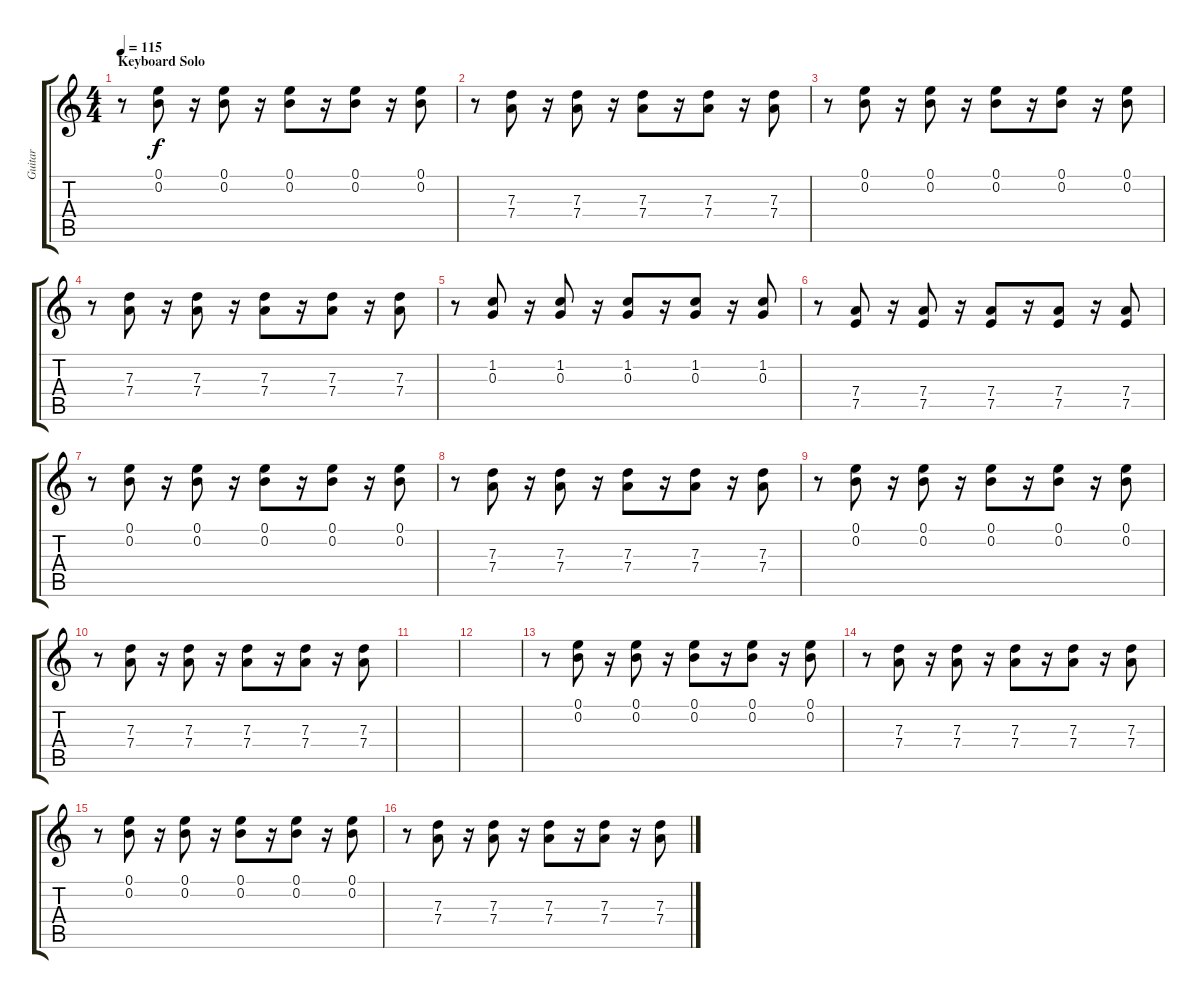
\track ("Guitar" "Guitar") {instrument electricguitarjazz}
\staff {score tabs}
\tuning (E4 B3 G3 D3 A2 E2) {hide}
\ts (4 4)
\section ("" "Keyboard Solo")
\tempo 115
\clef g2
\ks c
r.8{dy f volume 7} (0.1 0.2).8 r.16 (0.1 0.2).8 r.16 (0.1 0.2).8 r.16 (0.1 0.2).8 r.16 (0.1 0.2).8 |
r.8 (7.3 7.4).8 r.16 (7.3 7.4).8 r.16 (7.3 7.4).8 r.16 (7.3 7.4).8 r.16 (7.3 7.4).8 |
r.8 (0.1 0.2).8 r.16 (0.1 0.2).8 r.16 (0.1 0.2).8 r.16 (0.1 0.2).8 r.16 (0.1 0.2).8 |
r.8 (7.3 7.4).8 r.16 (7.3 7.4).8 r.16 (7.3 7.4).8 r.16 (7.3 7.4).8 r.16 (7.3 7.4).8 |
r.8 (1.2 0.3).8 r.16 (1.2 0.3).8 r.16 (1.2 0.3).8 r.16 (1.2 0.3).8 r.16 (1.2 0.3).8 |
r.8 (7.4 7.5).8 r.16 (7.4 7.5).8 r.16 (7.4 7.5).8 r.16 (7.4 7.5).8 r.16 (7.4 7.5).8 |
r.8 (0.1 0.2).8 r.16 (0.1 0.2).8 r.16 (0.1 0.2).8 r.16 (0.1 0.2).8 r.16 (0.1 0.2).8 |
r.8 (7.3 7.4).8 r.16 (7.3 7.4).8 r.16 (7.3 7.4).8 r.16 (7.3 7.4).8 r.16 (7.3 7.4).8 |
r.8 (0.1 0.2).8 r.16 (0.1 0.2).8 r.16 (0.1 0.2).8 r.16 (0.1 0.2).8 r.16 (0.1 0.2).8 |
r.8 (7.3 7.4).8 r.16 (7.3 7.4).8 r.16 (7.3 7.4).8 r.16 (7.3 7.4).8 r.16 (7.3 7.4).8 |
|
|
r.8 (0.1 0.2).8 r.16 (0.1 0.2).8 r.16 (0.1 0.2).8 r.16 (0.1 0.2).8 r.16 (0.1 0.2).8 |
r.8 (7.3 7.4).8 r.16 (7.3 7.4).8 r.16 (7.3 7.4).8 r.16 (7.3 7.4).8 r.16 (7.3 7.4).8 |
r.8 (0.1 0.2).8 r.16 (0.1 0.2).8 r.16 (0.1 0.2).8 r.16 (0.1 0.2).8 r.16 (0.1 0.2).8 |
r.8 (7.3 7.4).8 r.16 (7.3 7.4).8 r.16 (7.3 7.4).8 r.16 (7.3 7.4).8 r.16 (7.3 7.4).8
